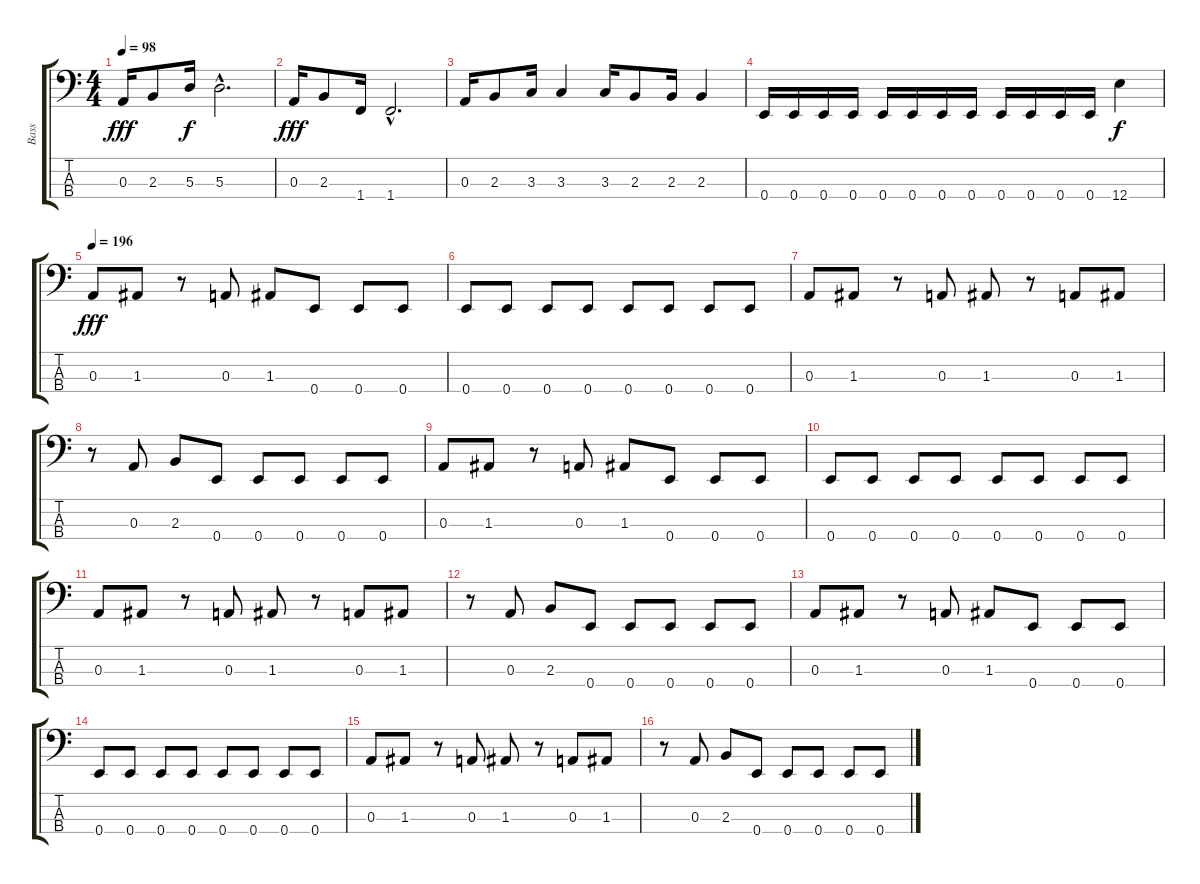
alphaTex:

\track ("Bass" "Bass") {instrument electricbassfinger}
\staff {score tabs}
\tuning (G2 D2 A1 E1) {hide}
\ts (4 4)
\tempo 98
\clef f4
\ks c
0.3.16{dy fff} 2.3.8 5.3.16{dy f} 5.3{hac}.2{d} |
0.3.16{dy fff} 2.3.8 1.4.16 1.4{hac}.2{d} |
0.3.16 2.3.8 3.3.16 3.3.4 3.3.16 2.3.8 2.3.16 2.3.4 |
0.4.16 0.4.16 0.4.16 0.4.16 0.4.16 0.4.16 0.4.16 0.4.16 0.4.16 0.4.16 0.4.16 0.4.16 12.4.4{dy f} |
\tempo 196
0.3.8{dy fff} 1.3.8 r.8 0.3.8 1.3.8 0.4.8 0.4.8 0.4.8 |
0.4.8 0.4.8 0.4.8 0.4.8 0.4.8 0.4.8 0.4.8 0.4.8 |
0.3.8 1.3.8 r.8 0.3.8 1.3.8 r.8 0.3.8 1.3.8 |
r.8 0.3.8 2.3.8 0.4.8 0.4.8 0.4.8 0.4.8 0.4.8 |
0.3.8 1.3.8 r.8 0.3.8 1.3.8 0.4.8 0.4.8 0.4.8 |
0.4.8 0.4.8 0.4.8 0.4.8 0.4.8 0.4.8 0.4.8 0.4.8 |
0.3.8 1.3.8 r.8 0.3.8 1.3.8 r.8 0.3.8 1.3.8 |
r.8 0.3.8 2.3.8 0.4.8 0.4.8 0.4.8 0.4.8 0.4.8 |
0.3.8 1.3.8 r.8 0.3.8 1.3.8 0.4.8 0.4.8 0.4.8 |
0.4.8 0.4.8 0.4.8 0.4.8 0.4.8 0.4.8 0.4.8 0.4.8 |
0.3.8 1.3.8 r.8 0.3.8 1.3.8 r.8 0.3.8 1.3.8 |
r.8 0.3.8 2.3.8 0.4.8 0.4.8 0.4.8 0.4.8 0.4.8
